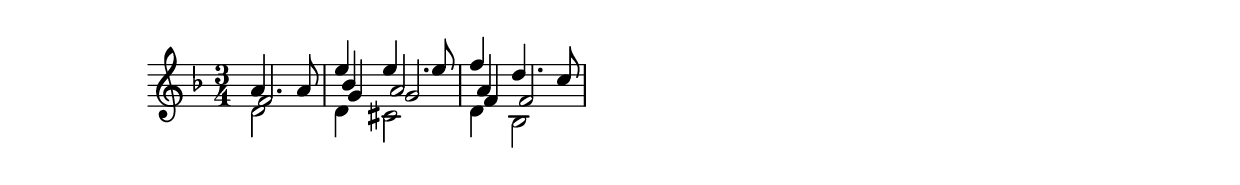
%% DO NOT EDIT this file manually; it is automatically
%% generated from LSR http://lsr.di.unimi.it
%% Make any changes in LSR itself, or in Documentation/snippets/new/ ,
%% and then run scripts/auxiliar/makelsr.py
%%
%% This file is in the public domain.
\version "2.18.0"

\header {
  lsrtags = "simultaneous-notes"

  texidoc = "
In some instances of complex polyphonic music, additional voices are
necessary to prevent collisions between notes.  If more than four
parallel voices are needed, additional voices can be added by defining
a variable using the Scheme function @code{context-spec-music}.

"
  doctitle = "Additional voices to avoid collisions"
} % begin verbatim

voiceFive = #(context-spec-music (make-voice-props-set 4) 'Voice)

\relative c'' {
  \time 3/4
  \key d \minor
  \partial 2
  <<
    \new Voice  {
      \voiceOne
      a4. a8
      e'4 e4. e8
      f4 d4. c8
    }
    \new Voice {
      \voiceTwo
      d,2
      d4 cis2
      d4 bes2
    }
    \new Voice {
      \voiceThree
      f'2
      bes4 a2
      a4 s2
    }
    \new Voice {
      \voiceFive
      s2
      g4 g2
      f4 f2
    }
  >>
}
